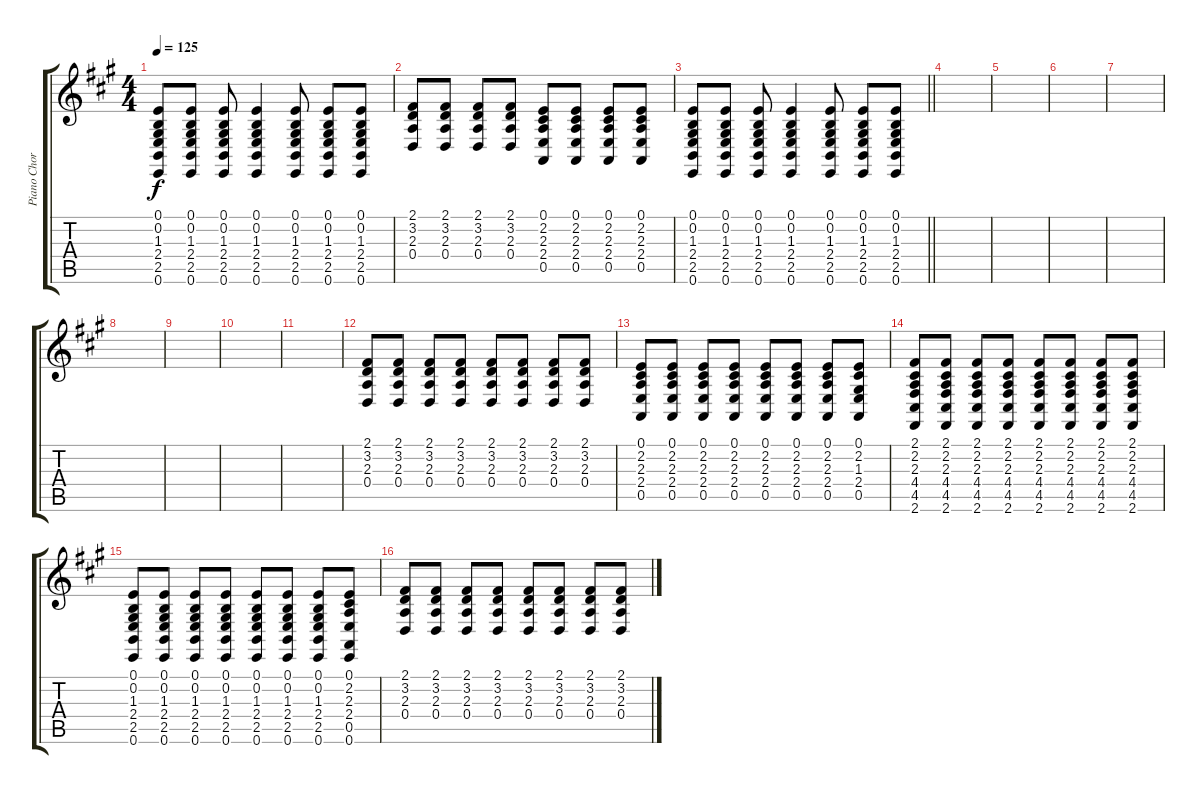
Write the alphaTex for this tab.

\track ("Piano Chords" "Piano Chor") {instrument acousticgrandpiano}
\staff {score tabs}
\tuning (E4 B3 G3 D3 A2 E2) {hide}
\ts (4 4)
\tempo 125
\clef g2
\ks a
(0.1 0.2 1.3 2.4 2.5 0.6).8{dy f} (0.1 0.2 1.3 2.4 2.5 0.6).8 (0.1 0.2 1.3 2.4 2.5 0.6).8 (0.1 0.2 1.3 2.4 2.5 0.6).4 (0.1 0.2 1.3 2.4 2.5 0.6).8 (0.1 0.2 1.3 2.4 2.5 0.6).8 (0.1 0.2 1.3 2.4 2.5 0.6).8 |
(2.1 3.2 2.3 0.4).8 (2.1 3.2 2.3 0.4).8 (2.1 3.2 2.3 0.4).8 (2.1 3.2 2.3 0.4).8 (0.1 2.2 2.3 2.4 0.5).8 (0.1 2.2 2.3 2.4 0.5).8 (0.1 2.2 2.3 2.4 0.5).8 (0.1 2.2 2.3 2.4 0.5).8 |
\barLineRight lightlight
(0.1 0.2 1.3 2.4 2.5 0.6).8 (0.1 0.2 1.3 2.4 2.5 0.6).8 (0.1 0.2 1.3 2.4 2.5 0.6).8 (0.1 0.2 1.3 2.4 2.5 0.6).4 (0.1 0.2 1.3 2.4 2.5 0.6).8 (0.1 0.2 1.3 2.4 2.5 0.6).8 (0.1 0.2 1.3 2.4 2.5 0.6).8 |
|
|
|
|
|
|
|
|
(2.1 3.2 2.3 0.4).8 (2.1 3.2 2.3 0.4).8 (2.1 3.2 2.3 0.4).8 (2.1 3.2 2.3 0.4).8 (2.1 3.2 2.3 0.4).8 (2.1 3.2 2.3 0.4).8 (2.1 3.2 2.3 0.4).8 (2.1 3.2 2.3 0.4).8 |
(0.1 2.2 2.3 2.4 0.5).8 (0.1 2.2 2.3 2.4 0.5).8 (0.1 2.2 2.3 2.4 0.5).8 (0.1 2.2 2.3 2.4 0.5).8 (0.1 2.2 2.3 2.4 0.5).8 (0.1 2.2 2.3 2.4 0.5).8 (0.1 2.2 2.3 2.4 0.5).8 (0.1 2.2 1.3 2.4 0.5).8 |
(2.1 2.2 2.3 4.4 4.5 2.6).8 (2.1 2.2 2.3 4.4 4.5 2.6).8 (2.1 2.2 2.3 4.4 4.5 2.6).8 (2.1 2.2 2.3 4.4 4.5 2.6).8 (2.1 2.2 2.3 4.4 4.5 2.6).8 (2.1 2.2 2.3 4.4 4.5 2.6).8 (2.1 2.2 2.3 4.4 4.5 2.6).8 (2.1 2.2 2.3 4.4 4.5 2.6).8 |
(0.1 0.2 1.3 2.4 2.5 0.6).8 (0.1 0.2 1.3 2.4 2.5 0.6).8 (0.1 0.2 1.3 2.4 2.5 0.6).8 (0.1 0.2 1.3 2.4 2.5 0.6).8 (0.1 0.2 1.3 2.4 2.5 0.6).8 (0.1 0.2 1.3 2.4 2.5 0.6).8 (0.1 0.2 1.3 2.4 2.5 0.6).8 (0.1 2.2 2.3 2.4 0.5 0.6).8 |
(2.1 3.2 2.3 0.4).8 (2.1 3.2 2.3 0.4).8 (2.1 3.2 2.3 0.4).8 (2.1 3.2 2.3 0.4).8 (2.1 3.2 2.3 0.4).8 (2.1 3.2 2.3 0.4).8 (2.1 3.2 2.3 0.4).8 (2.1 3.2 2.3 0.4).8
